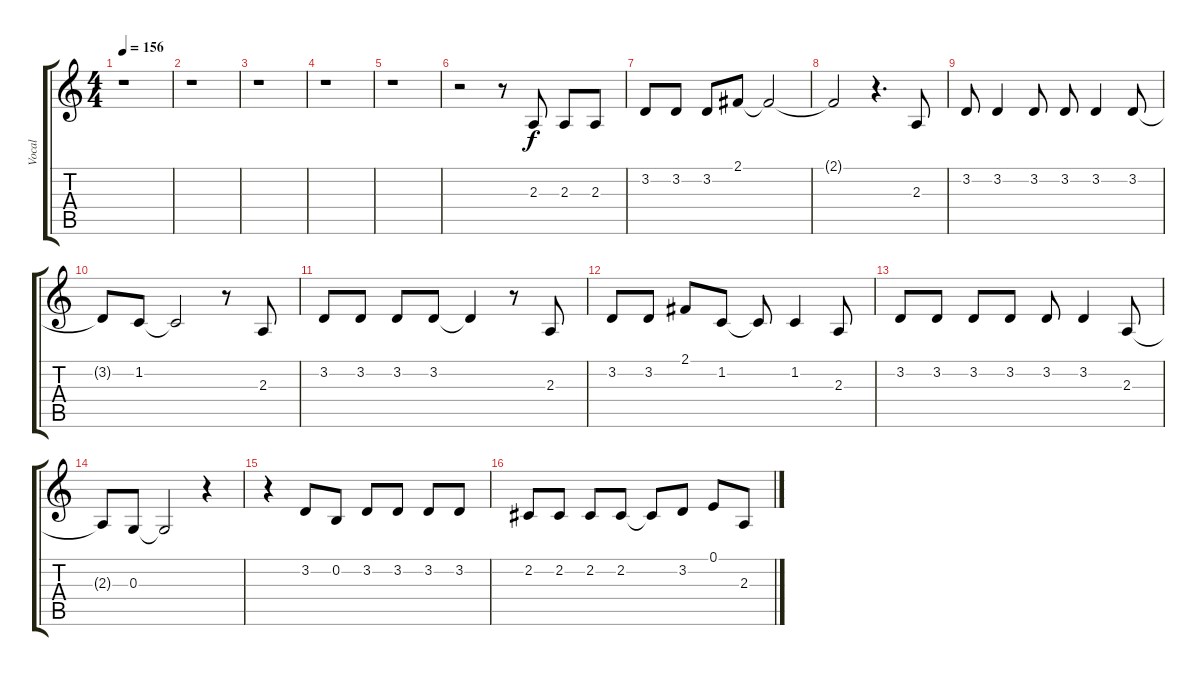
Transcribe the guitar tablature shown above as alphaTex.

\track ("Vocal" "Vocal") {instrument englishhorn}
\staff {score tabs}
\tuning (E4 B3 G3 D3 A2 E2) {hide}
\ts (4 4)
\tempo 156
\clef g2
\ks c
r.1{dy f} |
r.1 |
r.1 |
r.1 |
r.1 |
r.2 r.8 2.3.8 2.3.8 2.3.8 |
3.2.8 3.2.8 3.2.8 2.1.8 2.1{t}.2 |
2.1{t}.2 r.4{d} 2.3.8 |
3.2.8 3.2.4 3.2.8 3.2.8 3.2.4 3.2.8 |
3.2{t}.8 1.2.8 1.2{t}.2 r.8 2.3.8 |
3.2.8 3.2.8 3.2.8 3.2.8 3.2{t}.4 r.8 2.3.8 |
3.2.8 3.2.8 2.1.8 1.2.8 1.2{t}.8 1.2.4 2.3.8 |
3.2.8 3.2.8 3.2.8 3.2.8 3.2.8 3.2.4 2.3.8 |
2.3{t}.8 0.3.8 0.3{t}.2 r.4 |
r.4 3.2.8 0.2.8 3.2.8 3.2.8 3.2.8 3.2.8 |
2.2.8 2.2.8 2.2.8 2.2.8 2.2{t}.8 3.2.8 0.1.8 2.3.8
